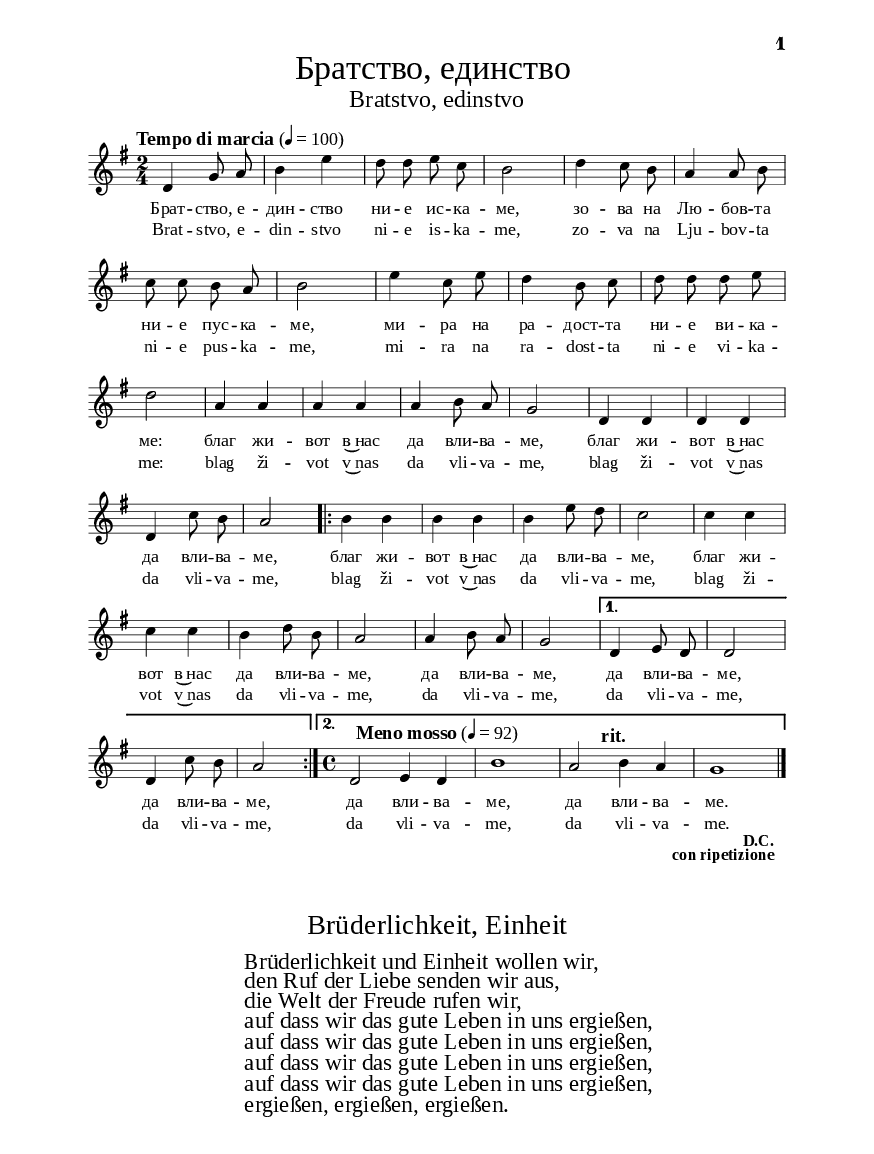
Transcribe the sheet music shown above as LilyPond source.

\version "2.24.4"

% include paper part and global functions
\include "include/globals.ily"

\bookpart {
  \label #'ref020
  \tocItem \markup "Братство, единство – Bratstvo, edinstvo"
  \include "include/bookpart-paper.ily"
  \score {
    \include "include/score-layout.ily"

    \new Voice \absolute {
      \clef treble
      \key g \major
      \time 2/4
      \tempoFunc "Tempo di marcia" 4 "100"
      \autoBeamOff

      d'4 g'8 a'8 | b'4 e''4 | d''8 d''8 e''8 c''8 | b'2| d''4 c''8 b'8 |
      a'4 a'8 b'8 | \break c''8 c''8 b'8  a'8| b'2 | e''4 c''8 e''8 | d''4 b'8 c''8 |
      d''8 d''8 d''8 e''8 | \break d''2 | a'4 a'4 | a'4 a'4 | a'4 b'8 a'8 | g'2 |
      d'4 d'4 | d'4 d'4 | \break d'4 c''8 b'8 | a'2 \repeat volta 2 {
        b'4 b'4 | b'4 b'4 |
        b'4 e''8 d''8 | c''2 | c''4 c''4| \break c''4 c''4| b'4 d''8 b'8 |a'2 |
        a'4 b'8 a'8 | g'2|
      }
      \alternative {
        { d'4 e'8 d'8 | d'2 | \break d'4 c''8 b'8| a'2 }
        {
          \override Score.MetronomeMark.outside-staff-priority = #99
          \override Score.MetronomeMark.X-extent=#'(-4.5 . 0)
          \time 4/4
          \tempoFunc "Meno mosso" 4 "92"
          d'2 e'4 d'4 | b'1 | \tempo "rit." a'2 b'4 a'4 | g'1| \bar "|." \break
        }
      }
    }

    \addlyrics {
      Брат -- ство, е -- дин -- ство ни -- е ис -- ка -- ме,
      зо -- ва на Лю -- бов -- та ни -- е пус -- ка -- ме, ми -- ра на ра -- дост -- та
      ни -- е ви -- ка -- ме: благ жи -- вот в~нас да вли -- ва -- ме,
      благ жи -- вот в~нас да вли -- ва -- ме, благ жи -- вот в~нас
      да вли -- ва -- ме, благ жи -- вот в~нас да вли -- ва -- ме,
      да вли -- ва -- ме, да вли -- ва -- ме, да вли -- ва -- ме,
      да вли -- ва -- ме, да вли -- ва -- ме.
    }

    \addlyrics {
      Brat -- stvo, e -- din -- stvo ni -- e is -- ka -- me,
      zo -- va na Lju -- bov -- ta ni -- e pus -- ka -- me, mi -- ra na ra -- dost -- ta
      ni -- e vi -- ka -- me: blag ži -- vot v~nas da vli -- va -- me,
      blag ži -- vot v~nas da vli -- va -- me, blag ži -- vot v~nas
      da vli -- va -- me, blag ži -- vot v~nas da vli -- va -- me,
      da vli -- va -- me, da vli -- va -- me, da vli -- va -- me,
      da vli -- va -- me, da vli -- va -- me.
    }
    \header {
      title = \titleFunc "Братство, единство " "Bratstvo, edinstvo"
    }

    \midi{}

  } % score
  \markup \dc-two "D.C." "con ripetizione"


  \markup \vspace #2
  % include foreign translation(s) of the song
  \version "2.24.4"

\markup \fill-line { \fontsize #deTitleFontSize "Brüderlichkeit, Einheit" }
\markup \null
\markup \null
 \markup \abs-fontsize #11 {
  \fill-line {
   \override #`(baseline-skip . ,deCoupletBaselineSkip)
  \column {
    \line {  "   " Brüderlichkeit und Einheit wollen wir, }
    \line {   "   "den Ruf der Liebe senden wir aus, }
    \line {   "   " die Welt der Freude rufen wir, }
    \line { "   " auf dass wir das gute Leben in uns ergießen,}
    \line {   "   " auf dass wir das gute Leben in uns ergießen, }
    \line {   "   " auf dass wir das gute Leben in uns ergießen, }
    \line {   "   " auf dass wir das gute Leben in uns ergießen,  }
    \line {   "   " ergießen, ergießen, ergießen. }
  }
  }
}


} % bookpart
